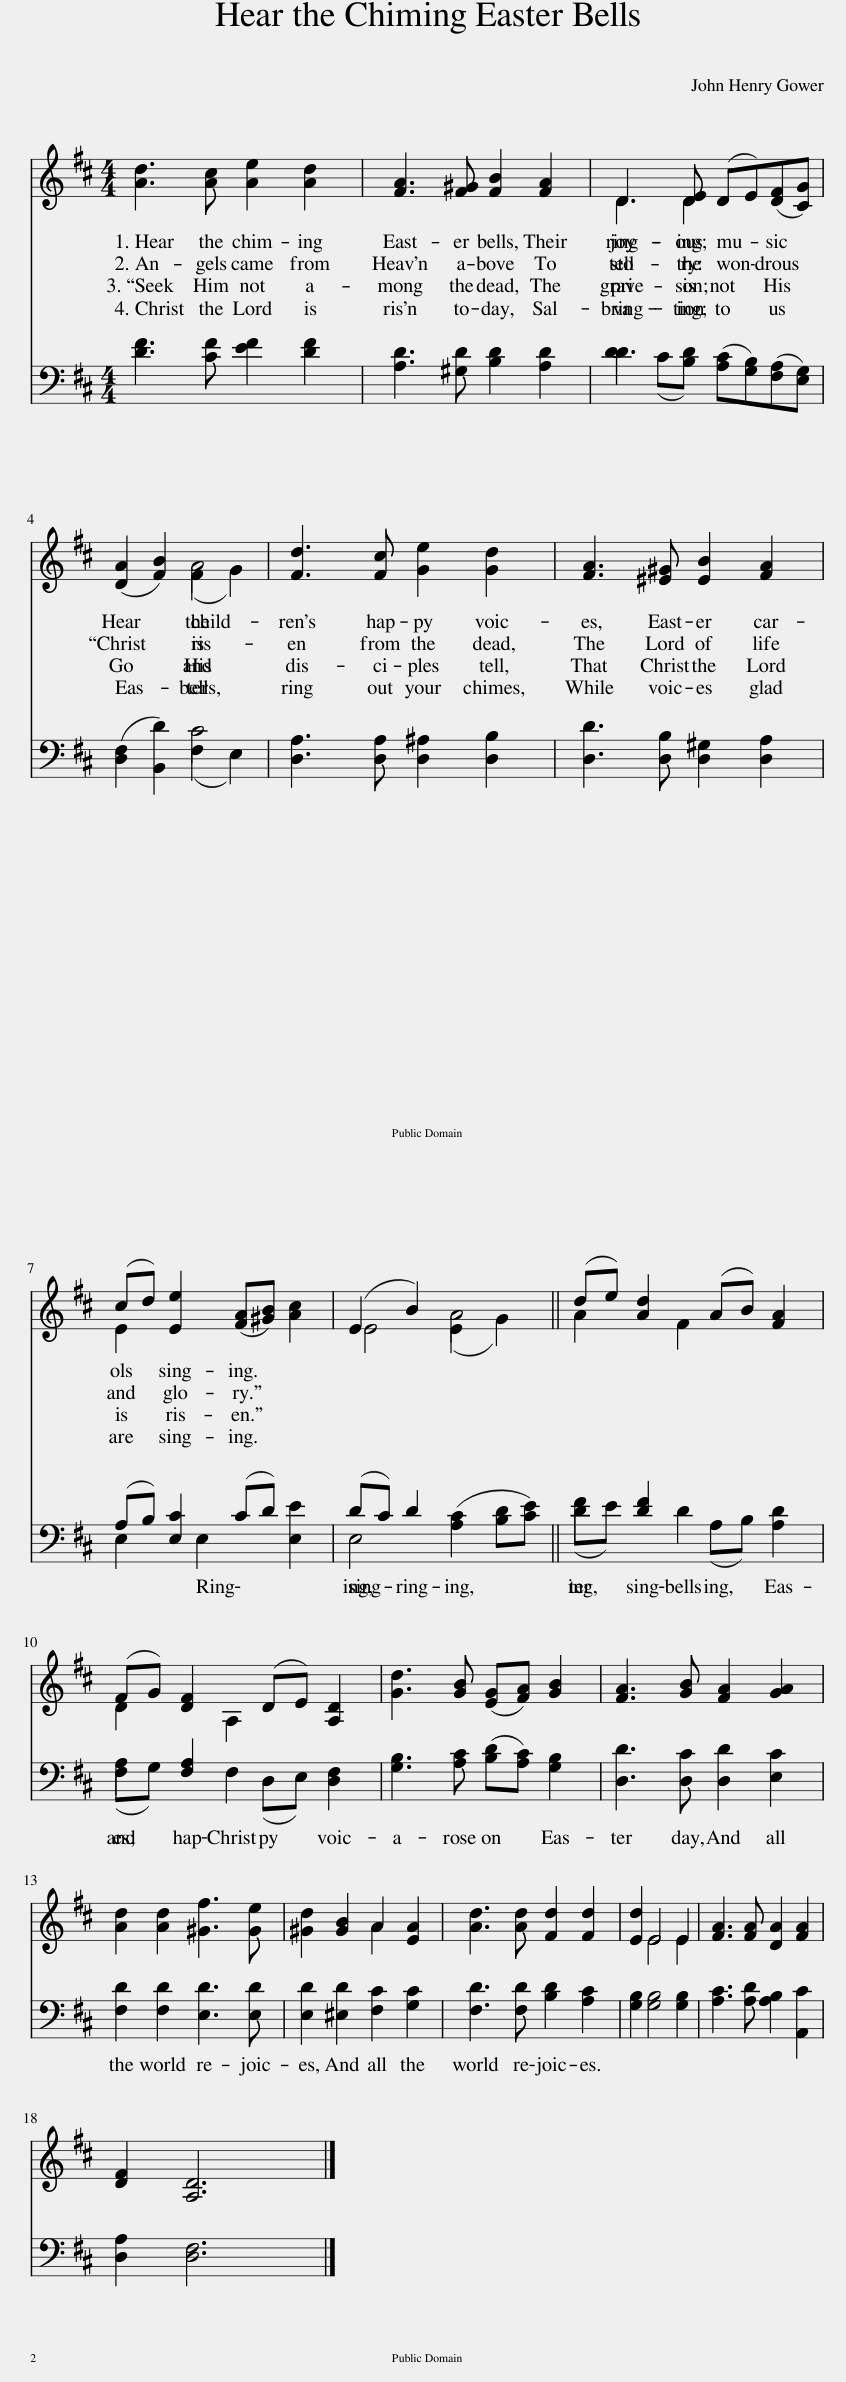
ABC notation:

X:1
%%score ( 1 2 ) ( 3 4 )
L:1/8
M:4/4
I:linebreak $
K:D
V:1 treble
V:2 treble
V:3 bass
V:4 bass
V:1
 [Ad]3 [Ac] [Ae]2 [Ad]2 | [FA]3 [F^G] [FB]2 [FA]2 | D3 [DE] (DE)([DF][CG]) |$ ([DA]2 [FB]2) (F2 G2) | [Fd]3 [Fc] [Ge]2 [Gd]2 | %5
 [FA]3 [^E^G] [EB]2 [FA]2 |$ (cd) [Ee]2 ([FA][^GB]) [Ac]2 | (E2 B2) (E2 G2) || (de) [Ad]2 (AB) [FA]2 |$ (FG) [DF]2 (DE) [A,D]2 | %10
 [Gd]3 [GB] ([EG][FA]) [GB]2 | [FA]3 [GB] [FA]2 [GA]2 |$ [Ad]2 [Ad]2 [^Gf]3 [Ge] | [^Gd]2 [GB]2 A2 [EA]2 | [Ad]3 [Ad] [Fd]2 [Fd]2 | %15
 [Ed]2 E4 E2 | [FA]3 [FA] [DA]2 [FA]2 |$ [DF]2 [A,D]6 |] %18
V:2
 x8 | x8 | D3 D2 x3 |$ x4 A4 | x8 | %5
 x8 |$ E2 x6 | E4 A4 || A2 x F2 x3 |$ D2 x A,2 x3 | %10
 x8 | x8 |$ x8 | x4 A2 x2 | x8 | %15
 x2 E4 E2 | x8 |$ x8 |] %18
V:3
 [DF]3 [CF] [EF]2 [DF]2 | [A,D]3 [^G,D] [B,D]2 [A,D]2 | D2 (C[B,D]) ([A,C][G,B,])([F,A,][E,G,]) |$ ([D,F,]2 [B,,D]2) (F,2 E,2) | [D,A,]3 [D,A,] [D,^A,]2 [D,B,]2 | %5
 [D,D]3 [D,B,] [D,^G,]2 [D,A,]2 |$ (A,B,) [E,C]2 (CD) [E,E]2 | (DC) D2 ([A,C]2 [B,D][CE]) || (DE) [DF]2 (A,B,) [A,D]2 |$ (F,G,) [F,A,]2 (D,E,) [D,F,]2 | %10
 [G,B,]3 [A,C] ([B,D][A,C]) [G,B,]2 | [D,D]3 [D,C] [D,D]2 [E,C]2 |$ [F,D]2 [F,D]2 [E,D]3 [E,D] | [E,D]2 [^E,D]2 [F,C]2 [G,C]2 | [F,D]3 [F,D] [B,D]2 [A,C]2 | %15
 [G,B,]2 [G,B,]4 [G,B,]2 | [A,C]3 [A,D] [A,B,]2 [A,,C]2 |$ [D,A,]2 [D,F,]6 |] %18
V:4
 x8 | x8 | D3 x5 |$ x4 C4 | x8 | %5
 x8 |$ E,2 x E,2 x3 | E,4 x4 || F2 x D2 x3 |$ A,2 x F,2 x3 | %10
 x8 | x8 |$ x8 | x8 | x8 | %15
 x8 | x8 |$ x8 |] %18
